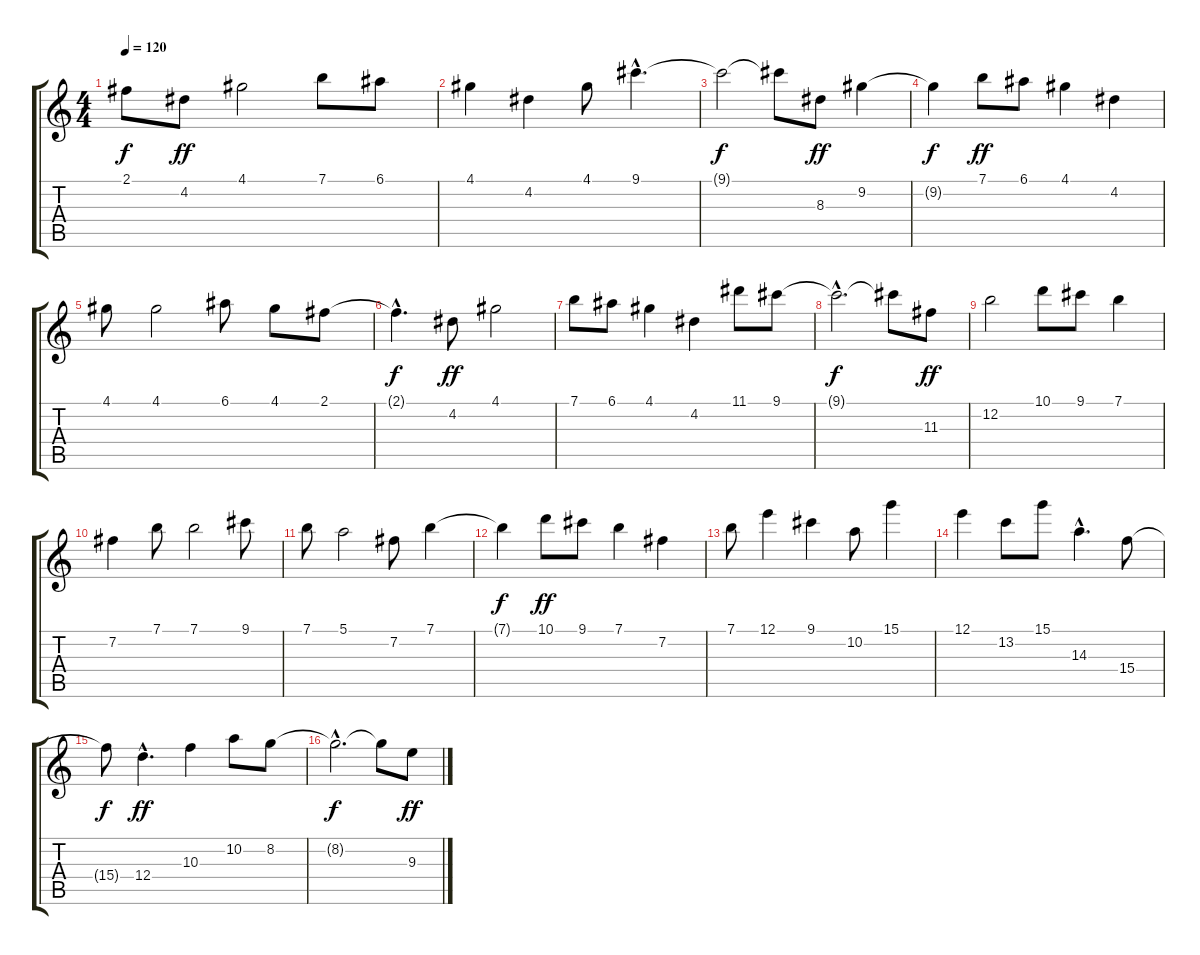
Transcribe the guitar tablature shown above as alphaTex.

\track "" {instrument acousticguitarnylon}
\staff {score tabs}
\tuning (E4 B3 G3 D3 A2 E2) {hide}
\ts (4 4)
\tempo 120
\clef g2
\ks c
2.1{t}.8{dy f} 4.2.8{dy ff} 4.1.2 7.1.8 6.1.8 |
4.1.4 4.2.4 4.1.8 9.1{hac}.4{d} |
9.1{t}.2{dy f} 9.1{t}.8 8.3.8{dy ff} 9.2.4 |
9.2{t}.4{dy f} 7.1.8{dy ff} 6.1.8 4.1.4 4.2.4 |
4.1.8 4.1.2 6.1.8 4.1.8 2.1.8 |
2.1{hac t}.4{d dy f} 4.2.8{dy ff} 4.1.2 |
7.1.8 6.1.8 4.1.4 4.2.4 11.1.8 9.1.8 |
9.1{hac t}.2{d dy f} 9.1{t}.8 11.3.8{dy ff} |
12.2.2 10.1.8 9.1.8 7.1.4 |
7.2.4 7.1.8 7.1.2 9.1.8 |
7.1.8 5.1.2 7.2.8 7.1.4 |
7.1{t}.4{dy f} 10.1.8{dy ff} 9.1.8 7.1.4 7.2.4 |
7.1.8 12.1.4 9.1.4 10.2.8 15.1.4 |
12.1.4 13.2.8 15.1.8 14.3{hac}.4{d} 15.4.8 |
15.4{t}.8{dy f} 12.4{hac}.4{d dy ff} 10.3.4 10.2.8 8.2.8 |
8.2{hac t}.2{d dy f} 8.2{t}.8 9.3.8{dy ff}
